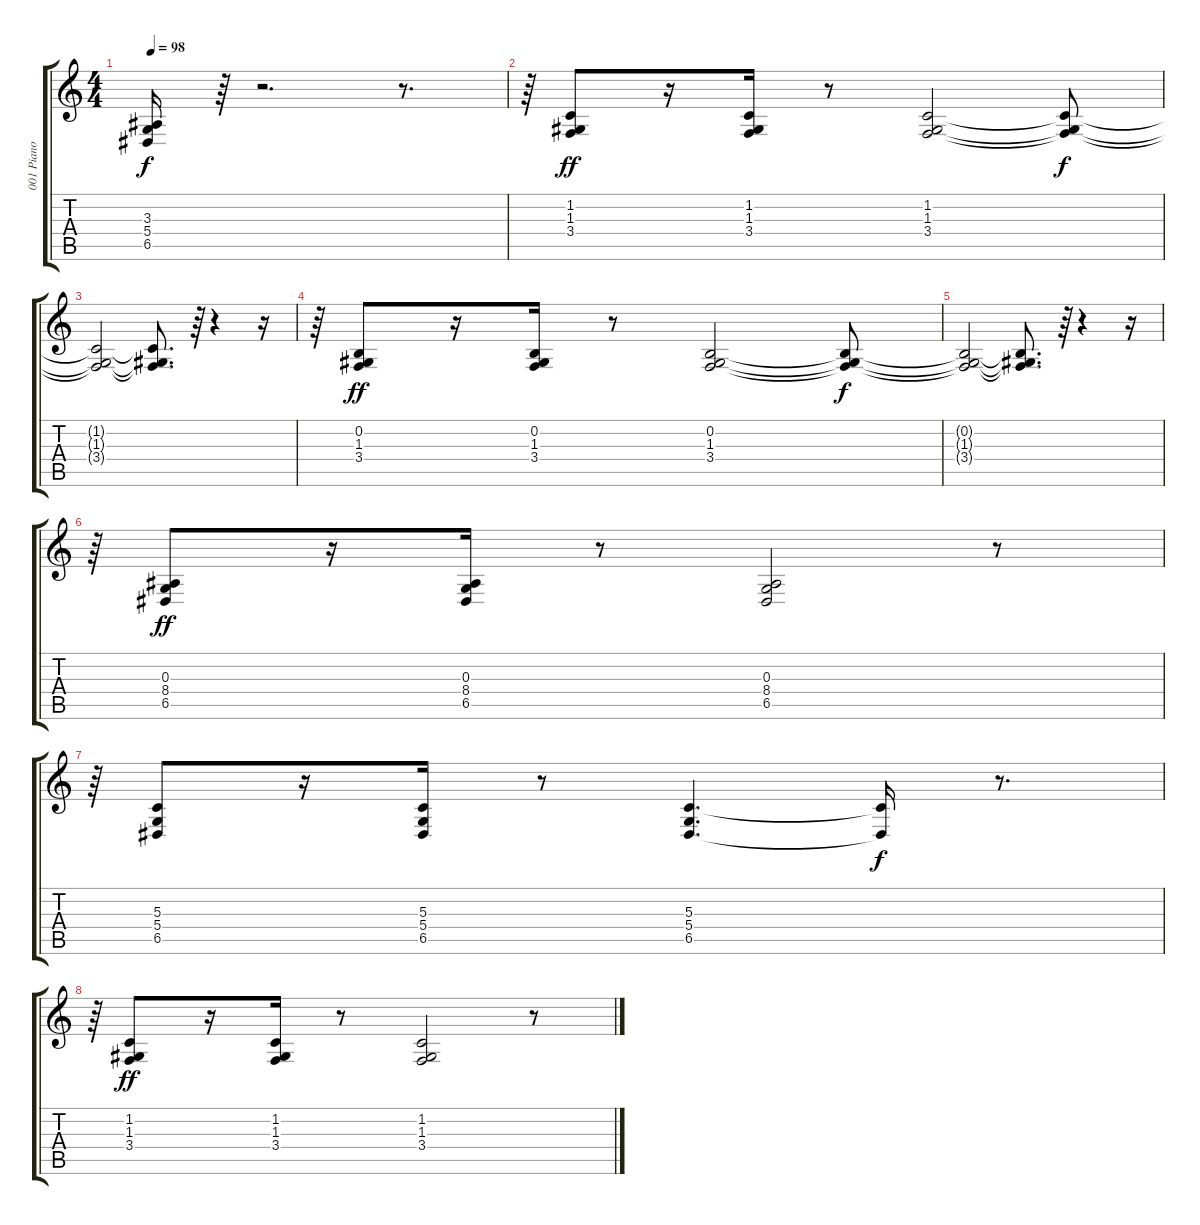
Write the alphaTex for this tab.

\track ("001 Piano                               " "001 Piano ") {instrument acousticgrandpiano}
\staff {score tabs}
\tuning (E4 B3 G3 D3 A2 E2) {hide}
\ts (4 4)
\tempo 98
\clef g2
\ks c
(3.3{t} 5.4{t} 6.5{t}).16{dy f} r.64 r.2{d} r.8{d} |
r.64 (1.2 1.3 3.4).8{dy ff} r.16 (1.2 1.3 3.4).16 r.8 (1.2 1.3 3.4).2 (1.2{t} 1.3{t} 3.4{t}).8{dy f} |
(1.2{t} 1.3{t} 3.4{t}).2 (1.2{t} 1.3{t} 3.4{t}).8{d} r.64 r.4 r.16 |
r.64 (0.2 1.3 3.4).8{dy ff} r.16 (0.2 1.3 3.4).16 r.8 (0.2 1.3 3.4).2 (0.2{t} 1.3{t} 3.4{t}).8{dy f} |
(0.2{t} 1.3{t} 3.4{t}).2 (0.2{t} 1.3{t} 3.4{t}).8{d} r.64 r.4 r.16 |
r.64 (0.3 8.4 6.5).8{dy ff} r.16 (0.3 8.4 6.5).16 r.8 (0.3 8.4 6.5).2 r.8 |
r.64 (5.3 5.4 6.5).8 r.16 (5.3 5.4 6.5).16 r.8 (5.3 5.4 6.5).4{d} (5.3{t} 6.5{t}).16{dy f} r.8{d} |
r.64 (1.2 1.3 3.4).8{dy ff} r.16 (1.2 1.3 3.4).16 r.8 (1.2 1.3 3.4).2 r.8
